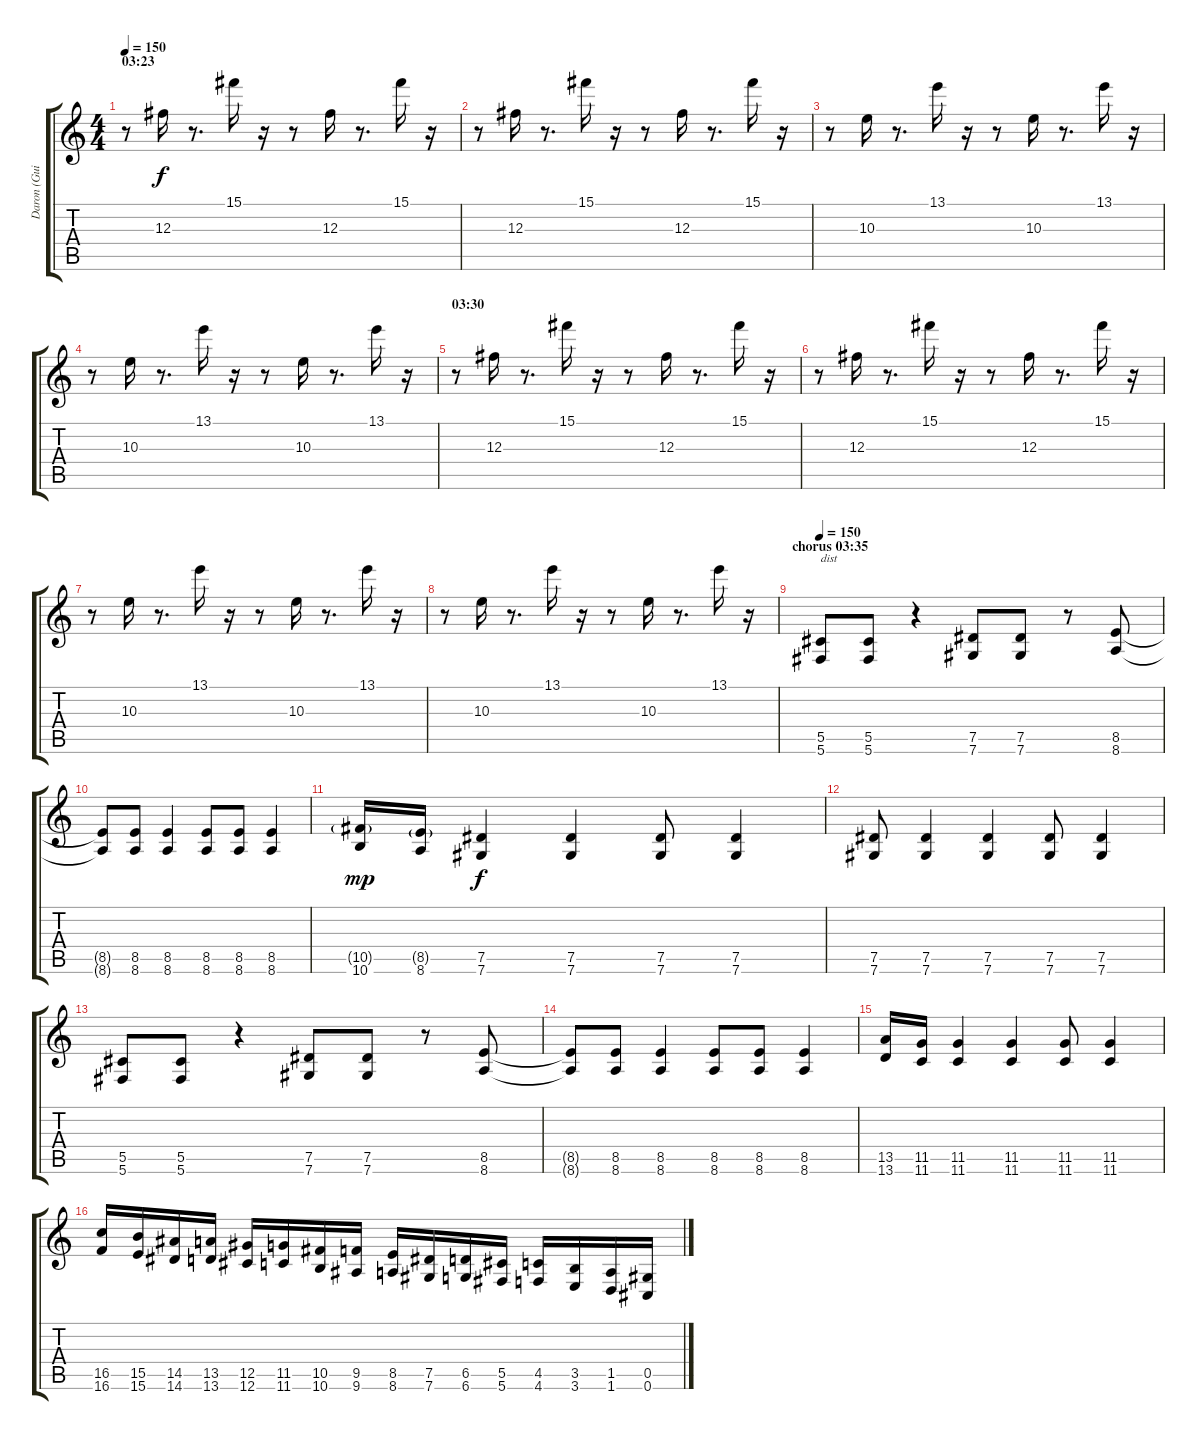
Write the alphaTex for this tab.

\track ("Daron (Guitar 2)" "Daron (Gui") {instrument overdrivenguitar}
\staff {score tabs}
\tuning (Eb4 Bb3 Gb3 Db3 Ab2 Db2) {hide}
\ts (4 4)
\section ("" "03:23")
\tempo 150
\clef g2
\ks c
r.8{dy f} 12.3.16 r.8{d} 15.1.16 r.16 r.8 12.3.16 r.8{d} 15.1.16 r.16 |
r.8 12.3.16 r.8{d} 15.1.16 r.16 r.8 12.3.16 r.8{d} 15.1.16 r.16 |
r.8 10.3.16 r.8{d} 13.1.16 r.16 r.8 10.3.16 r.8{d} 13.1.16 r.16 |
r.8 10.3.16 r.8{d} 13.1.16 r.16 r.8 10.3.16 r.8{d} 13.1.16 r.16 |
\section ("" "03:30")
r.8 12.3.16 r.8{d} 15.1.16 r.16 r.8 12.3.16 r.8{d} 15.1.16 r.16 |
r.8 12.3.16 r.8{d} 15.1.16 r.16 r.8 12.3.16 r.8{d} 15.1.16 r.16 |
r.8 10.3.16 r.8{d} 13.1.16 r.16 r.8 10.3.16 r.8{d} 13.1.16 r.16 |
r.8 10.3.16 r.8{d} 13.1.16 r.16 r.8 10.3.16 r.8{d} 13.1.16 r.16 |
\section ("" "chorus 03:35")
\tempo 150
(5.5 5.6).8{txt "dist" volume 12 balance 16 instrument overdrivenguitar} (5.5 5.6).8 r.4 (7.5 7.6).8 (7.5 7.6).8 r.8 (8.5 8.6).8 |
(8.5{t} 8.6{t}).8 (8.5 8.6).8 (8.5 8.6).4 (8.5 8.6).8 (8.5 8.6).8 (8.5 8.6).4 |
(10.5{g} 10.6).16{dy mp} (8.5{g} 8.6).16 (7.5 7.6).4{dy f} (7.5 7.6).4 (7.5 7.6).8 (7.5 7.6).4 |
(7.5 7.6).8 (7.5 7.6).4 (7.5 7.6).4 (7.5 7.6).8 (7.5 7.6).4 |
(5.5 5.6).8 (5.5 5.6).8 r.4 (7.5 7.6).8 (7.5 7.6).8 r.8 (8.5 8.6).8 |
(8.5{t} 8.6{t}).8 (8.5 8.6).8 (8.5 8.6).4 (8.5 8.6).8 (8.5 8.6).8 (8.5 8.6).4 |
(13.5 13.6).16 (11.5 11.6).16 (11.5 11.6).4 (11.5 11.6).4 (11.5 11.6).8 (11.5 11.6).4 |
(16.5 16.6).16 (15.5 15.6).16 (14.5 14.6).16 (13.5 13.6).16 (12.5 12.6).16 (11.5 11.6).16 (10.5 10.6).16 (9.5 9.6).16 (8.5 8.6).16 (7.5 7.6).16 (6.5 6.6).16 (5.5 5.6).16 (4.5 4.6).16 (3.5 3.6).16 (1.5 1.6).16 (0.5 0.6).16
